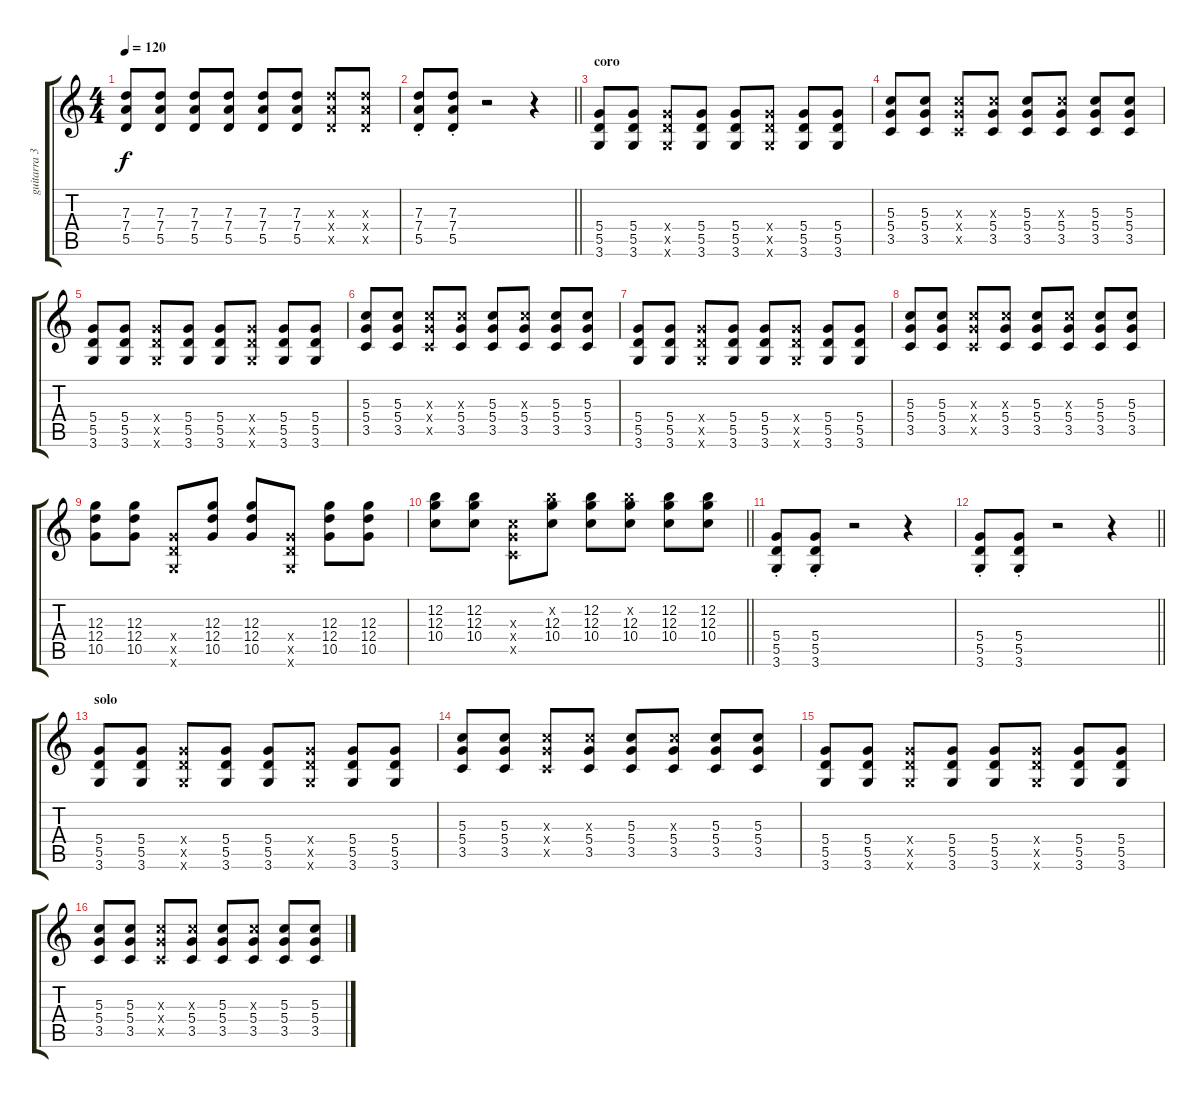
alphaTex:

\track ("guitarra 3" "guitarra 3") {instrument overdrivenguitar}
\staff {score tabs}
\tuning (E4 B3 G3 D3 A2 E2) {hide}
\ts (4 4)
\tempo 120
\clef g2
\ks c
(7.3 7.4 5.5).8{dy f} (7.3 7.4 5.5).8 (7.3 7.4 5.5).8 (7.3 7.4 5.5).8 (7.3 7.4 5.5).8 (7.3 7.4 5.5).8 (7.3{x} 7.4{x} 5.5{x}).8 (7.3{x} 7.4{x} 5.5{x}).8 |
\barLineRight lightlight
(7.3{st} 7.4{st} 5.5{st}).8 (7.3{st} 7.4{st} 5.5{st}).8 r.2 r.4 |
\section ("" "coro")
(5.4 5.5 3.6).8 (5.4 5.5 3.6).8 (5.4{x} 5.5{x} 3.6{x}).8 (5.4 5.5 3.6).8 (5.4 5.5 3.6).8 (5.4{x} 5.5{x} 3.6{x}).8 (5.4 5.5 3.6).8 (5.4 5.5 3.6).8 |
(5.3 5.4 3.5).8 (5.3 5.4 3.5).8 (5.3{x} 5.4{x} 3.5{x}).8 (5.3{x} 5.4 3.5).8 (5.3 5.4 3.5).8 (5.3{x} 5.4 3.5).8 (5.3 5.4 3.5).8 (5.3 5.4 3.5).8 |
(5.4 5.5 3.6).8 (5.4 5.5 3.6).8 (5.4{x} 5.5{x} 3.6{x}).8 (5.4 5.5 3.6).8 (5.4 5.5 3.6).8 (5.4{x} 5.5{x} 3.6{x}).8 (5.4 5.5 3.6).8 (5.4 5.5 3.6).8 |
(5.3 5.4 3.5).8 (5.3 5.4 3.5).8 (5.3{x} 5.4{x} 3.5{x}).8 (5.3{x} 5.4 3.5).8 (5.3 5.4 3.5).8 (5.3{x} 5.4 3.5).8 (5.3 5.4 3.5).8 (5.3 5.4 3.5).8 |
(5.4 5.5 3.6).8 (5.4 5.5 3.6).8 (5.4{x} 5.5{x} 3.6{x}).8 (5.4 5.5 3.6).8 (5.4 5.5 3.6).8 (5.4{x} 5.5{x} 3.6{x}).8 (5.4 5.5 3.6).8 (5.4 5.5 3.6).8 |
(5.3 5.4 3.5).8 (5.3 5.4 3.5).8 (5.3{x} 5.4{x} 3.5{x}).8 (5.3{x} 5.4 3.5).8 (5.3 5.4 3.5).8 (5.3{x} 5.4 3.5).8 (5.3 5.4 3.5).8 (5.3 5.4 3.5).8 |
(12.3 12.4 10.5).8 (12.3 12.4 10.5).8 (5.4{x} 5.5{x} 3.6{x}).8 (12.3 12.4 10.5).8 (12.3 12.4 10.5).8 (5.4{x} 5.5{x} 3.6{x}).8 (12.3 12.4 10.5).8 (12.3 12.4 10.5).8 |
\barLineRight lightlight
(12.2 12.3 10.4).8 (12.2 12.3 10.4).8 (5.3{x} 5.4{x} 3.5{x}).8 (12.2{x} 12.3 10.4).8 (12.2 12.3 10.4).8 (12.2{x} 12.3 10.4).8 (12.2 12.3 10.4).8 (12.2 12.3 10.4).8 |
(5.4{st} 5.5{st} 3.6{st}).8 (5.4{st} 5.5{st} 3.6{st}).8 r.2 r.4 |
\barLineRight lightlight
(5.4{st} 5.5{st} 3.6{st}).8 (5.4{st} 5.5{st} 3.6{st}).8 r.2 r.4 |
\section ("" "solo")
(5.4 5.5 3.6).8 (5.4 5.5 3.6).8 (5.4{x} 5.5{x} 3.6{x}).8 (5.4 5.5 3.6).8 (5.4 5.5 3.6).8 (5.4{x} 5.5{x} 3.6{x}).8 (5.4 5.5 3.6).8 (5.4 5.5 3.6).8 |
(5.3 5.4 3.5).8 (5.3 5.4 3.5).8 (5.3{x} 5.4{x} 3.5{x}).8 (5.3{x} 5.4 3.5).8 (5.3 5.4 3.5).8 (5.3{x} 5.4 3.5).8 (5.3 5.4 3.5).8 (5.3 5.4 3.5).8 |
(5.4 5.5 3.6).8 (5.4 5.5 3.6).8 (5.4{x} 5.5{x} 3.6{x}).8 (5.4 5.5 3.6).8 (5.4 5.5 3.6).8 (5.4{x} 5.5{x} 3.6{x}).8 (5.4 5.5 3.6).8 (5.4 5.5 3.6).8 |
(5.3 5.4 3.5).8 (5.3 5.4 3.5).8 (5.3{x} 5.4{x} 3.5{x}).8 (5.3{x} 5.4 3.5).8 (5.3 5.4 3.5).8 (5.3{x} 5.4 3.5).8 (5.3 5.4 3.5).8 (5.3 5.4 3.5).8
